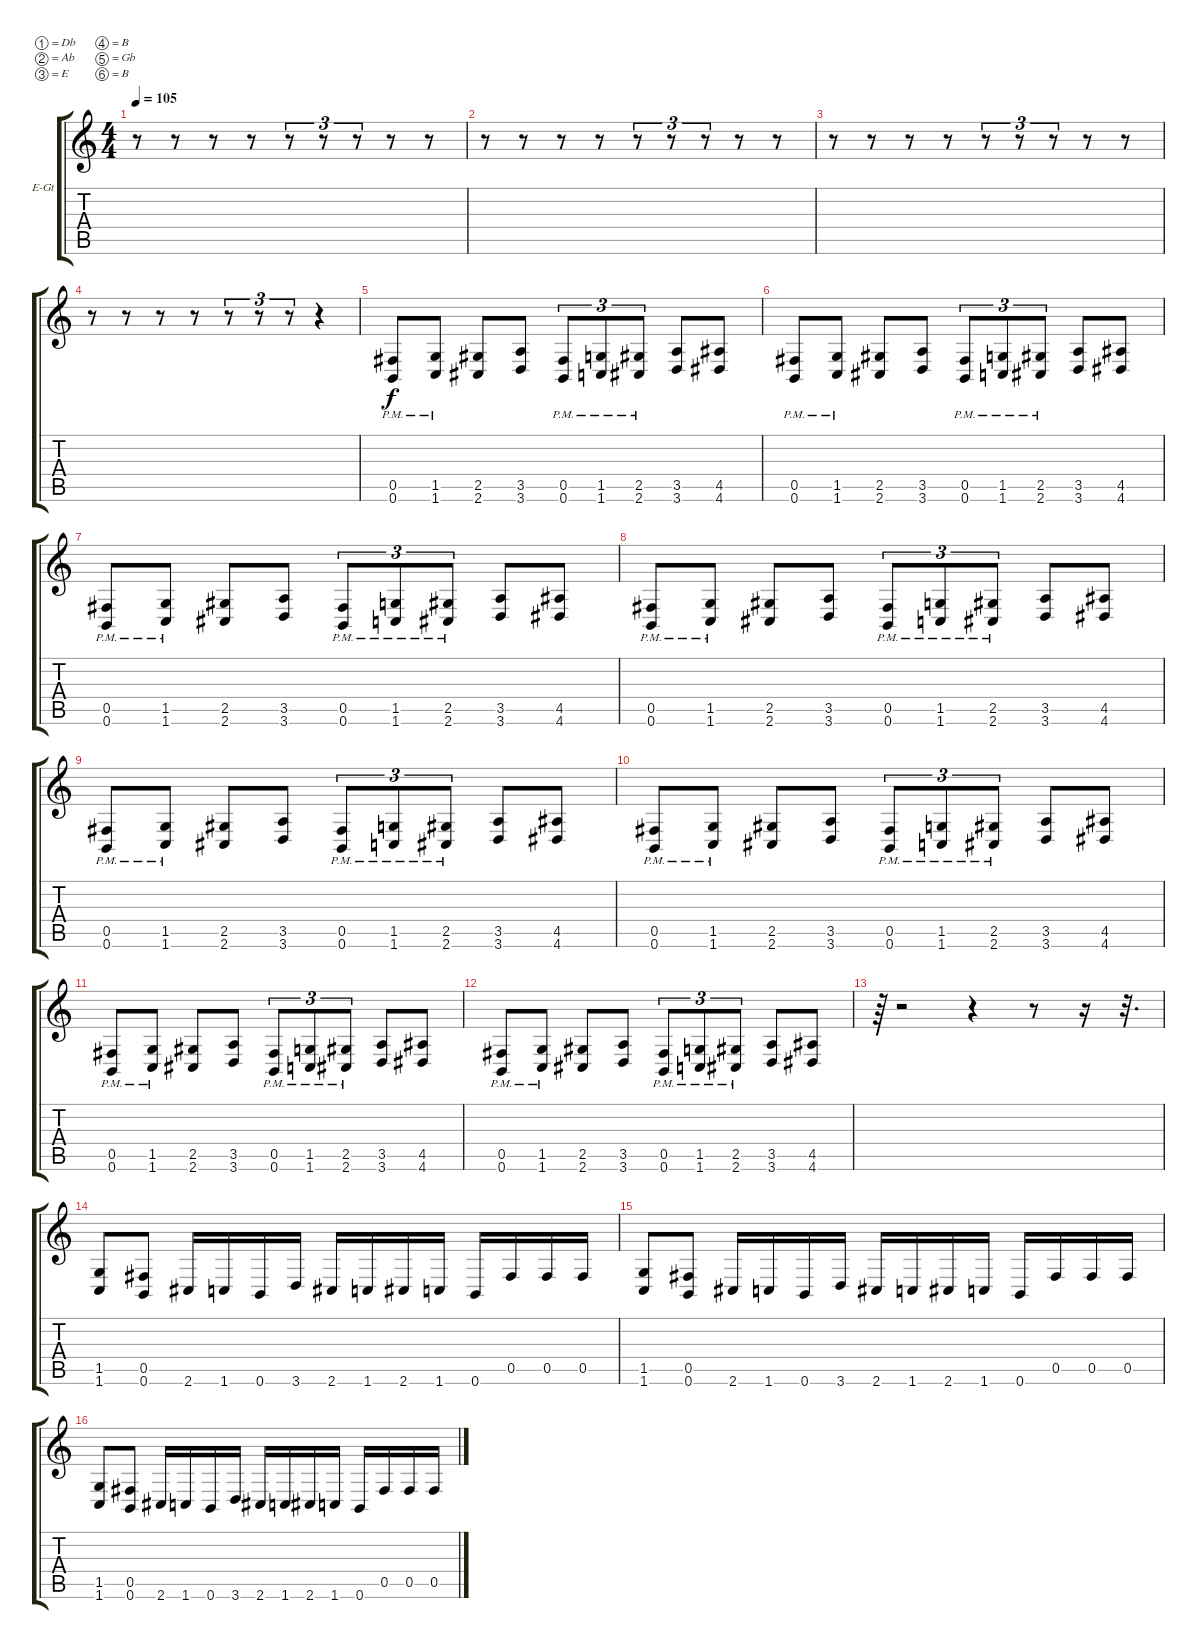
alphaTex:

\bracketExtendMode groupsimilarinstruments
\firstSystemTrackNameOrientation horizontal
\otherSystemsTrackNameOrientation horizontal
\track ("[ALEX]" "E-Gt") {instrument distortionguitar}
\staff {score tabs}
\tuning (Db4 Ab3 E3 B2 Gb2 B1)
\ts (4 4)
\tempo 105
\clef g2
\ks c
r.8{dy f instrument distortionguitar} r.8 r.8 r.8 r.8{tu (3 2)} r.8{tu (3 2)} r.8{tu (3 2)} r.8 r.8 |
r.8 r.8 r.8 r.8 r.8{tu (3 2)} r.8{tu (3 2)} r.8{tu (3 2)} r.8 r.8 |
r.8 r.8 r.8 r.8 r.8{tu (3 2)} r.8{tu (3 2)} r.8{tu (3 2)} r.8 r.8 |
r.8 r.8 r.8 r.8 r.8{tu (3 2)} r.8{tu (3 2)} r.8{tu (3 2)} r.4 |
(0.5{pm} 0.6).8 (1.5{pm} 1.6).8 (2.5 2.6).8 (3.5 3.6).8 (0.5{pm} 0.6).8{tu (3 2)} (1.5{pm} 1.6).8{tu (3 2)} (2.5{pm} 2.6).8{tu (3 2)} (3.5 3.6).8 (4.5 4.6).8 |
(0.5{pm} 0.6).8 (1.5{pm} 1.6).8 (2.5 2.6).8 (3.5 3.6).8 (0.5{pm} 0.6).8{tu (3 2)} (1.5{pm} 1.6).8{tu (3 2)} (2.5{pm} 2.6).8{tu (3 2)} (3.5 3.6).8 (4.5 4.6).8 |
(0.5{pm} 0.6).8 (1.5{pm} 1.6).8 (2.5 2.6).8 (3.5 3.6).8 (0.5{pm} 0.6).8{tu (3 2)} (1.5{pm} 1.6).8{tu (3 2)} (2.5{pm} 2.6).8{tu (3 2)} (3.5 3.6).8 (4.5 4.6).8 |
(0.5{pm} 0.6).8 (1.5{pm} 1.6).8 (2.5 2.6).8 (3.5 3.6).8 (0.5{pm} 0.6).8{tu (3 2)} (1.5{pm} 1.6).8{tu (3 2)} (2.5{pm} 2.6).8{tu (3 2)} (3.5 3.6).8 (4.5 4.6).8 |
(0.5{pm} 0.6).8 (1.5{pm} 1.6).8 (2.5 2.6).8 (3.5 3.6).8 (0.5{pm} 0.6).8{tu (3 2)} (1.5{pm} 1.6).8{tu (3 2)} (2.5{pm} 2.6).8{tu (3 2)} (3.5 3.6).8 (4.5 4.6).8 |
(0.5{pm} 0.6).8 (1.5{pm} 1.6).8 (2.5 2.6).8 (3.5 3.6).8 (0.5{pm} 0.6).8{tu (3 2)} (1.5{pm} 1.6).8{tu (3 2)} (2.5{pm} 2.6).8{tu (3 2)} (3.5 3.6).8 (4.5 4.6).8 |
(0.5{pm} 0.6).8 (1.5{pm} 1.6).8 (2.5 2.6).8 (3.5 3.6).8 (0.5{pm} 0.6).8{tu (3 2)} (1.5{pm} 1.6).8{tu (3 2)} (2.5{pm} 2.6).8{tu (3 2)} (3.5 3.6).8 (4.5 4.6).8 |
(0.5{pm} 0.6).8 (1.5{pm} 1.6).8 (2.5 2.6).8 (3.5 3.6).8 (0.5{pm} 0.6).8{tu (3 2)} (1.5{pm} 1.6).8{tu (3 2)} (2.5{pm} 2.6).8{tu (3 2)} (3.5 3.6).8 (4.5 4.6).8 |
r.64 r.2 r.4 r.8 r.16 r.32{d} |
(1.5 1.6).8 (0.5 0.6).8 2.6.16 1.6.16 0.6.16 3.6.16 2.6.16 1.6.16 2.6.16 1.6.16 0.6.16 0.5.16 0.5.16 0.5.16 |
(1.5 1.6).8 (0.5 0.6).8 2.6.16 1.6.16 0.6.16 3.6.16 2.6.16 1.6.16 2.6.16 1.6.16 0.6.16 0.5.16 0.5.16 0.5.16 |
(1.5 1.6).8 (0.5 0.6).8 2.6.16 1.6.16 0.6.16 3.6.16 2.6.16 1.6.16 2.6.16 1.6.16 0.6.16 0.5.16 0.5.16 0.5.16
